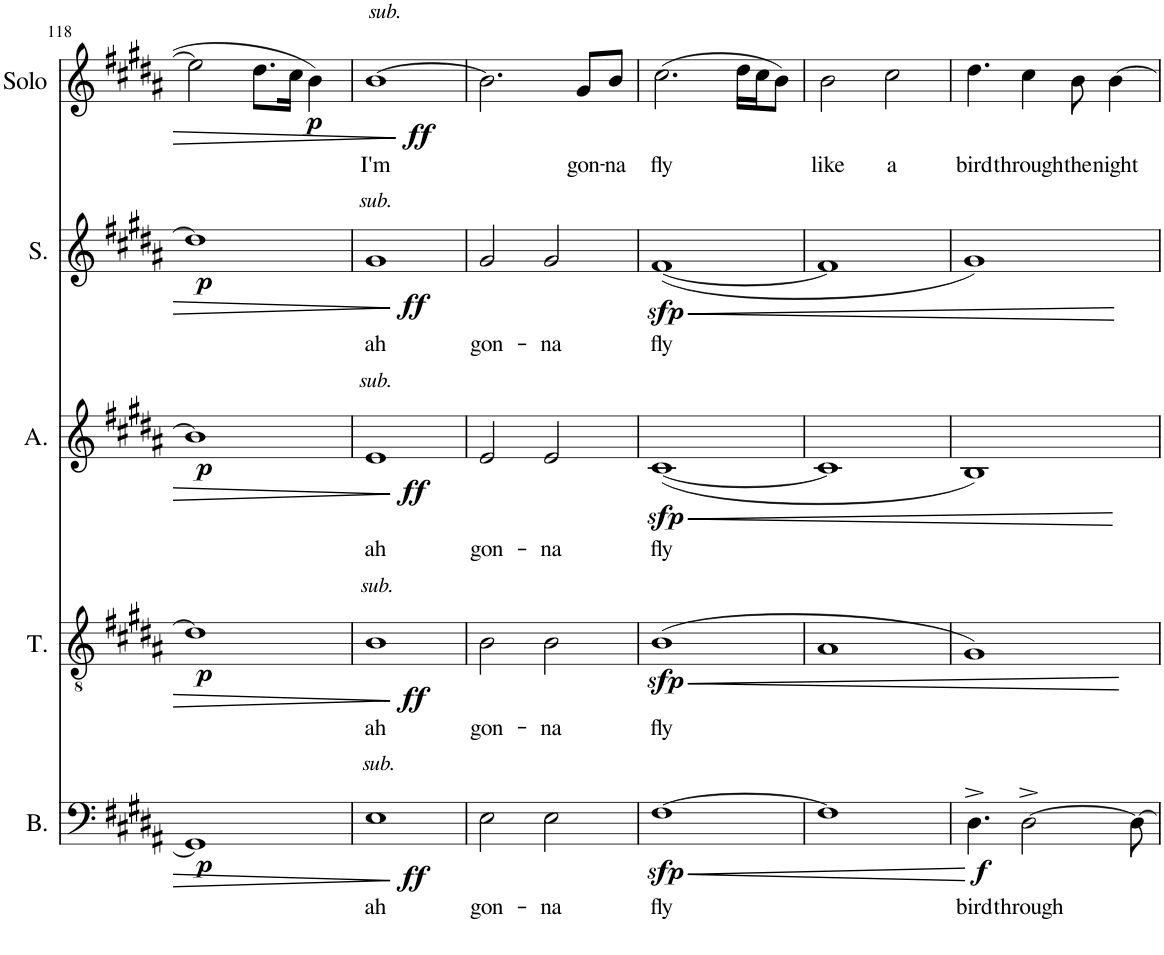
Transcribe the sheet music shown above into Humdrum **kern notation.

**kern	**text	**dynam	**kern	**text	**dynam	**kern	**text	**dynam	**kern	**text	**dynam	**kern	**text	**dynam
*part5	*part5	*part5	*part4	*part4	*part4	*part3	*part3	*part3	*part2	*part2	*part2	*part1	*part1	*part1
*staff5	*staff5	*staff5	*staff4	*staff4	*staff4	*staff3	*staff3	*staff3	*staff2	*staff2	*staff2	*staff1	*staff1	*staff1
*I"Bass	*	*	*I"Tenor	*	*	*I"Alto	*	*	*I"Soprano	*	*	*I"Solo	*	*
*I'B.	*	*	*I'T.	*	*	*I'A.	*	*	*I'S.	*	*	*I'Solo	*	*
!!LO:PB:g=z
*clefF4	*	*	*clefGv2	*	*	*clefG2	*	*	*clefG2	*	*	*clefG2	*	*
*k[f#c#g#d#a#]	*	*	*k[f#c#g#d#a#]	*	*	*k[f#c#g#d#a#]	*	*	*k[f#c#g#d#a#]	*	*	*k[f#c#g#d#a#]	*	*
*M2/2	*	*	*M2/2	*	*	*M2/2	*	*	*M2/2	*	*	*M2/2	*	*
*met(c|)	*	*	*met(c|)	*	*	*met(c|)	*	*	*met(c|)	*	*	*met(c|)	*	*
=118	=118	=118	=118	=118	=118	=118	=118	=118	=118	=118	=118	=118	=118	=118
!	!	!LO:DY:b	!	!	!LO:DY:b	!	!	!LO:DY:b	!	!	!LO:DY:b	!	!	!
1GG#]	.	p	1d#]	.	p	1b]	.	p	1dd#]	.	p	2ee\]	.	.
.	.	.	.	.	.	.	.	.	.	.	.	8.dd#\L	.	.
.	.	.	.	.	.	.	.	.	.	.	.	16cc#\Jk	.	.
!	!	!	!	!	!	!	!	!	!	!	!	!	!	!LO:DY:b
.	.	.	.	.	.	.	.	.	.	.	.	4b\	.	p
=119	=119	=119	=119	=119	=119	=119	=119	=119	=119	=119	=119	=119	=119	=119
!	!	!	!	!	!	!	!	!	!	!	!	!LO:TX:a:i:t=sub.	!	!
!	!	!	!	!	!	!	!	!	!LO:TX:a:i:t=sub.	!	!	!	!	!
!	!	!	!	!	!	!LO:TX:a:i:t=sub.	!	!	!	!	!	!	!	!
!	!	!	!LO:TX:a:i:t=sub.	!	!	!	!	!	!	!	!	!	!	!
!LO:TX:a:i:t=sub.	!	!	!	!	!	!	!	!	!	!	!	!	!	!
!	!LO:LY:b	!LO:DY:b	!	!LO:LY:b	!LO:DY:b	!	!LO:LY:b	!LO:DY:b	!	!LO:LY:b	!LO:DY:b	!	!LO:LY:b	!LO:DY:b
1E	ah	ff	1B	ah	ff	1e	ah	ff	1g#	ah	ff	[1b	I'm	ff
=120	=120	=120	=120	=120	=120	=120	=120	=120	=120	=120	=120	=120	=120	=120
!	!LO:LY:b	!	!	!LO:LY:b	!	!	!LO:LY:b	!	!	!LO:LY:b	!	!	!	!
2E\	gon-	.	2B\	gon-	.	2e/	gon-	.	2g#/	gon-	.	2.b\]	.	.
!	!LO:LY:b	!	!	!LO:LY:b	!	!	!LO:LY:b	!	!	!LO:LY:b	!	!	!	!
2E\	-na	.	2B\	-na	.	2e/	-na	.	2g#/	-na	.	.	.	.
!	!	!	!	!	!	!	!	!	!	!	!	!	!LO:LY:b	!
.	.	.	.	.	.	.	.	.	.	.	.	8g#/L	gon-	.
!	!	!	!	!	!	!	!	!	!	!	!	!	!LO:LY:b	!
.	.	.	.	.	.	.	.	.	.	.	.	8b/J	-na	.
=121	=121	=121	=121	=121	=121	=121	=121	=121	=121	=121	=121	=121	=121	=121
!	!LO:LY:b	!LO:HP:b	!	!LO:LY:b	!LO:HP:b	!	!LO:LY:b	!LO:HP:b	!	!LO:LY:b	!LO:HP:b	!	!LO:LY:b	!
!	!	!LO:DY:n=1:b	!	!	!LO:DY:n=1:b	!	!	!LO:DY:n=1:b	!	!	!LO:DY:n=1:b	!	!	!
[1F#	fly	< sfp	(1B	fly	< sfp	([1c#	fly	< sfp	([1f#	fly	< sfp	(2.cc#\	fly	.
.	.	.	.	.	.	.	.	.	.	.	.	16dd#\LL	.	.
.	.	.	.	.	.	.	.	.	.	.	.	16cc#\J	.	.
.	.	.	.	.	.	.	.	.	.	.	.	8b\J)	.	.
=122	=122	=122	=122	=122	=122	=122	=122	=122	=122	=122	=122	=122	=122	=122
!	!	!	!	!	!	!	!	!	!	!	!	!	!LO:LY:b	!
1F#]	.	.	1A#	.	.	1c#]	.	.	1f#]	.	.	2b\	like	.
!	!	!	!	!	!	!	!	!	!	!	!	!	!LO:LY:b	!
.	.	.	.	.	.	.	.	.	.	.	.	2cc#\	a	.
.	.	[	.	.	.	.	.	.	.	.	.	.	.	.
=123	=123	=123	=123	=123	=123	=123	=123	=123	=123	=123	=123	=123	=123	=123
!	!LO:LY:b	!LO:DY:b	!	!	!	!	!	!	!	!	!	!	!LO:LY:b	!
4.D#^\	bird	f	1G#)	.	.	1B)	.	.	1g#)	.	.	4.dd#\	bird	.
!	!LO:LY:b	!	!	!	!	!	!	!	!	!	!	!	!LO:LY:b	!
[2D#^\	through	.	.	.	.	.	.	.	.	.	.	4cc#\	through	.
!	!	!	!	!	!	!	!	!	!	!	!	!	!LO:LY:b	!
.	.	.	.	.	.	.	.	.	.	.	.	8b\	the	.
!	!	!	!	!	!	!	!	!	!	!	!	!	!LO:LY:b	!
.	.	.	.	.	.	.	.	.	.	.	.	[4b\	night	.
8D#\_	.	.	.	.	.	.	.	.	.	.	.	.	.	.
.	.	.	.	.	[	.	.	[	.	.	[	.	.	.
=	=	=	=	=	=	=	=	=	=	=	=	=	=	=
*-	*-	*-	*-	*-	*-	*-	*-	*-	*-	*-	*-	*-	*-	*-
